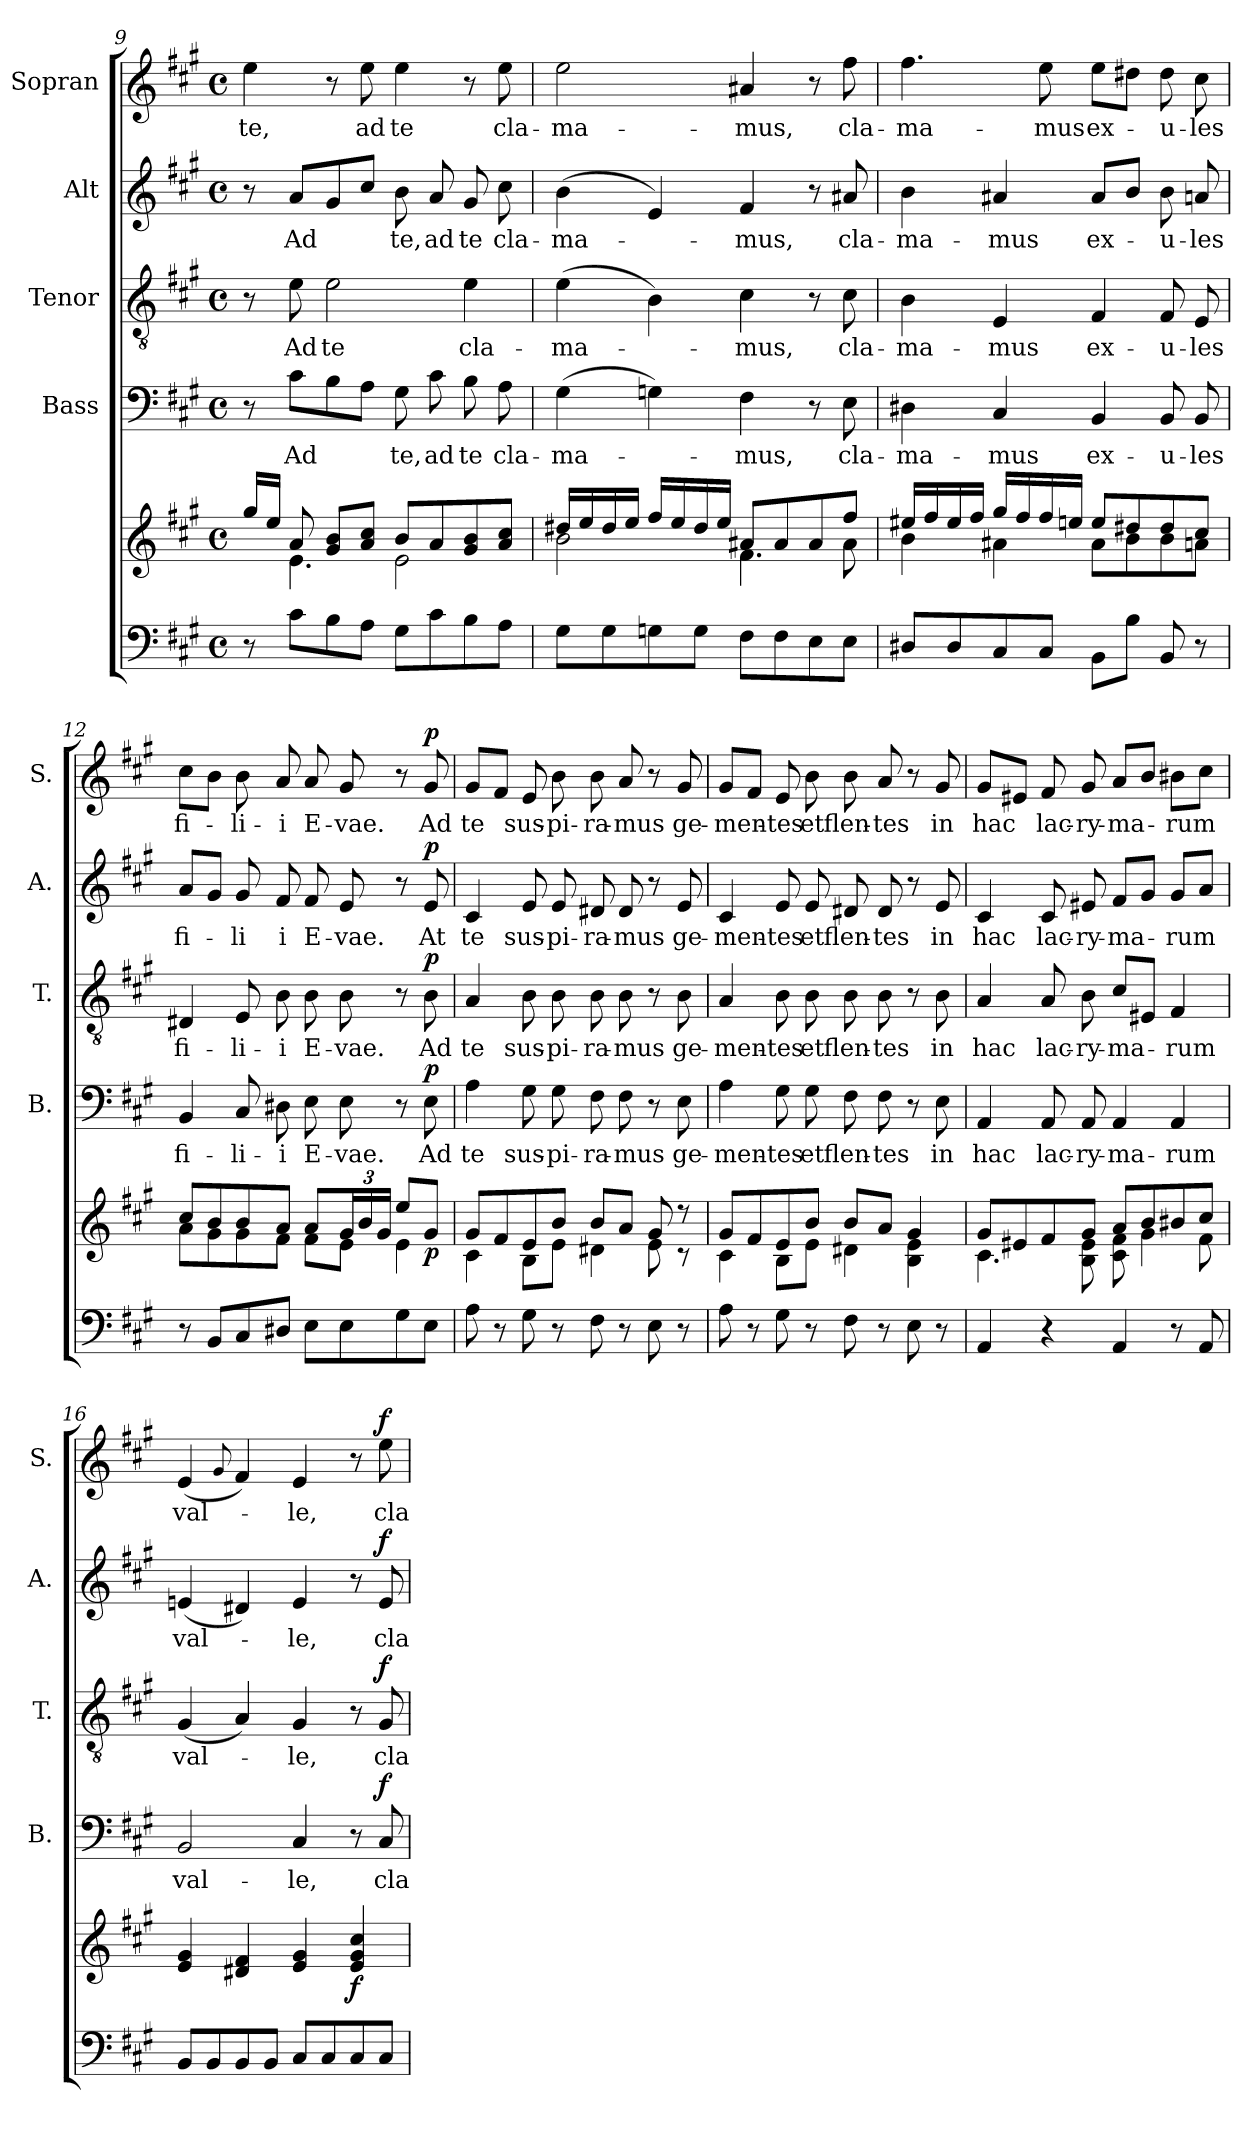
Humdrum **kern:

**kern	**kern	**dynam	**kern	**text	**dynam	**kern	**text	**dynam	**kern	**text	**dynam	**kern	**text	**dynam
*part5	*part5	*part5	*part4	*part4	*part4	*part3	*part3	*part3	*part2	*part2	*part2	*part1	*part1	*part1
*staff6	*staff5	*staff5/6	*staff4	*staff4	*staff4	*staff3	*staff3	*staff3	*staff2	*staff2	*staff2	*staff1	*staff1	*staff1
*	*	*	*I"Bass	*	*	*I"Tenor	*	*	*I"Alt	*	*	*I"Sopran	*	*
*	*	*	*I'B.	*	*	*I'T.	*	*	*I'A.	*	*	*I'S.	*	*
*clefF4	*clefG2	*	*clefF4	*	*	*clefGv2	*	*	*clefG2	*	*	*clefG2	*	*
*k[f#c#g#]	*k[f#c#g#]	*	*k[f#c#g#]	*	*	*k[f#c#g#]	*	*	*k[f#c#g#]	*	*	*k[f#c#g#]	*	*
*A:	*A:	*	*A:	*	*	*A:	*	*	*A:	*	*	*A:	*	*
*M4/4	*M4/4	*	*M4/4	*	*	*M4/4	*	*	*M4/4	*	*	*M4/4	*	*
*met(c)	*met(c)	*	*met(c)	*	*	*met(c)	*	*	*met(c)	*	*	*met(c)	*	*
=9	=9	=9	=9	=9	=9	=9	=9	=9	=9	=9	=9	=9	=9	=9
*	*^	*	*	*	*	*	*	*	*	*	*	*	*	*
!	!	!	!	!	!	!	!	!	!	!	!	!	!	!LO:LY:b	!
8r	16gg#/LL	8ryy	.	8r	.	.	8r	.	.	8r	.	.	4ee\	te,	.
.	16ee/JJ	.	.	.	.	.	.	.	.	.	.	.	.	.	.
!	!	!	!	!	!LO:LY:b	!	!	!LO:LY:b	!	!	!LO:LY:b	!	!	!	!
8c#\L	8a/	4.e\	.	8c#\L	Ad	.	8e\	Ad	.	8a/L	Ad	.	.	.	.
!	!	!	!	!	!	!	!	!LO:LY:b	!	!	!	!	!	!	!
8B\	8g#/ 8b/L	.	.	8B\	.	.	2e\	te	.	8g#/	.	.	8r	.	.
!	!	!	!	!	!	!	!	!	!	!	!	!	!	!LO:LY:b	!
8A\J	8a/ 8cc#/J	.	.	8A\J	.	.	.	.	.	8cc#/J	.	.	8ee\	ad	.
!	!	!	!	!	!LO:LY:b	!	!	!	!	!	!LO:LY:b	!	!	!LO:LY:b	!
8G#\L	8b/L	2e\	.	8G#\	te,	.	.	.	.	8b\	te,	.	4ee\	te	.
!	!	!	!	!	!LO:LY:b	!	!	!	!	!	!LO:LY:b	!	!	!	!
8c#\	8a/	.	.	8c#\	ad	.	.	.	.	8a/	ad	.	.	.	.
!	!	!	!	!	!LO:LY:b	!	!	!LO:LY:b	!	!	!LO:LY:b	!	!	!	!
8B\	8g#/ 8b/	.	.	8B\	te	.	4e\	cla-	.	8g#/	te	.	8r	.	.
!	!	!	!	!	!LO:LY:b	!	!	!	!	!	!LO:LY:b	!	!	!LO:LY:b	!
8A\J	8a/ 8cc#/J	.	.	8A\	cla-	.	.	.	.	8cc#\	cla-	.	8ee\	cla-	.
=10	=10	=10	=10	=10	=10	=10	=10	=10	=10	=10	=10	=10	=10	=10	=10
!	!	!	!	!	!LO:LY:b	!	!	!LO:LY:b	!	!	!LO:LY:b	!	!	!LO:LY:b	!
8G#\L	16dd#X/LL	2b\	.	(>4G#\	-ma-	.	(>4e\	-ma-	.	(>4b\	-ma-	.	2ee\	-ma-	.
.	16ee/	.	.	.	.	.	.	.	.	.	.	.	.	.	.
8G#\	16dd#/	.	.	.	.	.	.	.	.	.	.	.	.	.	.
.	16ee/JJ	.	.	.	.	.	.	.	.	.	.	.	.	.	.
8Gn\	16ff#/LL	.	.	4Gn\)	.	.	4B\)	.	.	4e/)	.	.	.	.	.
.	16ee/	.	.	.	.	.	.	.	.	.	.	.	.	.	.
8G\J	16dd#/	.	.	.	.	.	.	.	.	.	.	.	.	.	.
.	16ee/JJ	.	.	.	.	.	.	.	.	.	.	.	.	.	.
!	!	!	!	!	!LO:LY:b	!	!	!LO:LY:b	!	!	!LO:LY:b	!	!	!LO:LY:b	!
8F#\L	8a#X/L	4.f#\	.	4F#\	-mus,	.	4c#\	-mus,	.	4f#/	-mus,	.	4a#X/	-mus,	.
8F#\	8a#/	.	.	.	.	.	.	.	.	.	.	.	.	.	.
8E\	8a#/	.	.	8r	.	.	8r	.	.	8r	.	.	8r	.	.
!	!	!	!	!	!LO:LY:b	!	!	!LO:LY:b	!	!	!LO:LY:b	!	!	!LO:LY:b	!
8E\J	8ff#/J	8a#\	.	8E\	cla-	.	8c#\	cla-	.	8a#X/	cla-	.	8ff#\	cla-	.
!!LO:PB:g=z
=11	=11	=11	=11	=11	=11	=11	=11	=11	=11	=11	=11	=11	=11	=11	=11
!	!	!	!	!	!LO:LY:b	!	!	!LO:LY:b	!	!	!LO:LY:b	!	!	!LO:LY:b	!
8D#X/L	16ee#X/LL	4b\	.	4D#X\	-ma-	.	4B\	-ma-	.	4b\	-ma-	.	4.ff#\	-ma-	.
.	16ff#/	.	.	.	.	.	.	.	.	.	.	.	.	.	.
8D#/	16ee#/	.	.	.	.	.	.	.	.	.	.	.	.	.	.
.	16ff#/JJ	.	.	.	.	.	.	.	.	.	.	.	.	.	.
!	!	!	!	!	!LO:LY:b	!	!	!LO:LY:b	!	!	!LO:LY:b	!	!	!	!
8C#/	16gg#/LL	4a#X\	.	4C#/	-mus	.	4E/	-mus	.	4a#X/	-mus	.	.	.	.
.	16ff#/	.	.	.	.	.	.	.	.	.	.	.	.	.	.
!	!	!	!	!	!	!	!	!	!	!	!	!	!	!LO:LY:b	!
8C#/J	16ff#/	.	.	.	.	.	.	.	.	.	.	.	8ee\	-mus	.
.	16een/JJ	.	.	.	.	.	.	.	.	.	.	.	.	.	.
!	!	!	!	!	!LO:LY:b	!	!	!LO:LY:b	!	!	!LO:LY:b	!	!	!LO:LY:b	!
8BB\L	8ee/L	8a#\L	.	4BB/	ex-	.	4F#/	ex-	.	8a#/L	ex-	.	8ee\L	ex-	.
8B\J	8dd#X/	8b\	.	.	.	.	.	.	.	8b/J	.	.	8dd#X\J	.	.
!	!	!	!	!	!LO:LY:b	!	!	!LO:LY:b	!	!	!LO:LY:b	!	!	!LO:LY:b	!
8BB/	8dd#/	8b\	.	8BB/	-u-	.	8F#/	-u-	.	8b\	-u-	.	8dd#\	-u-	.
!	!	!	!	!	!LO:LY:b	!	!	!LO:LY:b	!	!	!LO:LY:b	!	!	!LO:LY:b	!
8r	8cc#/J	8an\J	.	8BB/	-les	.	8E/	-les	.	8an/	-les	.	8cc#\	-les	.
=12	=12	=12	=12	=12	=12	=12	=12	=12	=12	=12	=12	=12	=12	=12	=12
!	!	!	!	!	!LO:LY:b	!	!	!LO:LY:b	!	!	!LO:LY:b	!	!	!LO:LY:b	!
8r	8cc#/L	8a\L	.	4BB/	fi-	.	4D#X/	fi-	.	8a/L	fi-	.	8cc#\L	fi-	.
8BB/L	8b/	8g#\	.	.	.	.	.	.	.	8g#/J	.	.	8b\J	.	.
!	!	!	!	!	!LO:LY:b	!	!	!LO:LY:b	!	!	!LO:LY:b	!	!	!LO:LY:b	!
8C#/	8b/	8g#\	.	8C#/	-li-	.	8E/	-li-	.	8g#/	-li	.	8b\	-li-	.
!	!	!	!	!	!LO:LY:b	!	!	!LO:LY:b	!	!	!LO:LY:b	!	!	!LO:LY:b	!
8D#X/J	8a/J	8f#\J	.	8D#X\	-i	.	8B\	-i	.	8f#/	i	.	8a/	-i	.
!	!	!	!	!	!LO:LY:b	!	!	!LO:LY:b	!	!	!LO:LY:b	!	!	!LO:LY:b	!
8E\L	8a/L	8f#\L	.	8E\	E-	.	8B\	E-	.	8f#/	E-	.	8a/	E-	.
!	!	!	!	!	!LO:LY:b	!	!	!LO:LY:b	!	!	!LO:LY:b	!	!	!LO:LY:b	!
8E\	24g#/L	8e\J	.	8E\	-vae.	.	8B\	-vae.	.	8e/	-vae.	.	8g#/	-vae.	.
.	24b/	.	.	.	.	.	.	.	.	.	.	.	.	.	.
.	24g#/JJ	.	.	.	.	.	.	.	.	.	.	.	.	.	.
8G#\	8ee/L	4e\	.	8r	.	.	8r	.	.	8r	.	.	8r	.	.
!	!	!	!LO:DY:b	!	!LO:LY:b	!LO:DY:a	!	!LO:LY:b	!LO:DY:a	!	!LO:LY:b	!LO:DY:a	!	!LO:LY:b	!LO:DY:a
8E\J	8g#/J	.	p	8E\	Ad	p	8B\	Ad	p	8e/	At	p	8g#/	Ad	p
=13	=13	=13	=13	=13	=13	=13	=13	=13	=13	=13	=13	=13	=13	=13	=13
!	!	!	!	!	!LO:LY:b	!	!	!LO:LY:b	!	!	!LO:LY:b	!	!	!LO:LY:b	!
8A\	8g#/L	4c#\	.	4A\	te	.	4A/	te	.	4c#/	te	.	8g#/L	te	.
8r	8f#/	.	.	.	.	.	.	.	.	.	.	.	8f#/J	.	.
!	!	!	!	!	!LO:LY:b	!	!	!LO:LY:b	!	!	!LO:LY:b	!	!	!LO:LY:b	!
8G#\	8e/	8B\L	.	8G#\	sus-	.	8B\	sus-	.	8e/	sus-	.	8e/	sus-	.
!	!	!	!	!	!LO:LY:b	!	!	!LO:LY:b	!	!	!LO:LY:b	!	!	!LO:LY:b	!
8r	8b/J	8e\J	.	8G#\	-pi-	.	8B\	-pi-	.	8e/	-pi-	.	8b\	-pi-	.
!	!	!	!	!	!LO:LY:b	!	!	!LO:LY:b	!	!	!LO:LY:b	!	!	!LO:LY:b	!
8F#\	8b/L	4d#X\	.	8F#\	-ra-	.	8B\	-ra-	.	8d#X/	-ra-	.	8b\	-ra-	.
!	!	!	!	!	!LO:LY:b	!	!	!LO:LY:b	!	!	!LO:LY:b	!	!	!LO:LY:b	!
8r	8a/J	.	.	8F#\	-mus	.	8B\	-mus	.	8d#/	-mus	.	8a/	-mus	.
8E\	8g#/	8e\	.	8r	.	.	8r	.	.	8r	.	.	8r	.	.
!	!	!	!	!	!LO:LY:b	!	!	!LO:LY:b	!	!	!LO:LY:b	!	!	!LO:LY:b	!
8r	8r	8r	.	8E\	ge-	.	8B\	ge-	.	8e/	ge-	.	8g#/	ge-	.
!!LO:LB:g=z
=14	=14	=14	=14	=14	=14	=14	=14	=14	=14	=14	=14	=14	=14	=14	=14
!	!	!	!	!	!LO:LY:b	!	!	!LO:LY:b	!	!	!LO:LY:b	!	!	!LO:LY:b	!
8A\	8g#/L	4c#\	.	4A\	-men-	.	4A/	-men-	.	4c#/	-men-	.	8g#/L	-men-	.
8r	8f#/	.	.	.	.	.	.	.	.	.	.	.	8f#/J	.	.
!	!	!	!	!	!LO:LY:b	!	!	!LO:LY:b	!	!	!LO:LY:b	!	!	!LO:LY:b	!
8G#\	8e/	8B\L	.	8G#\	-tes	.	8B\	-tes	.	8e/	-tes	.	8e/	-tes	.
!	!	!	!	!	!LO:LY:b	!	!	!LO:LY:b	!	!	!LO:LY:b	!	!	!LO:LY:b	!
8r	8b/J	8e\J	.	8G#\	et	.	8B\	et	.	8e/	et	.	8b\	et	.
!	!	!	!	!	!LO:LY:b	!	!	!LO:LY:b	!	!	!LO:LY:b	!	!	!LO:LY:b	!
8F#\	8b/L	4d#X\	.	8F#\	flen-	.	8B\	flen-	.	8d#X/	flen-	.	8b\	flen-	.
!	!	!	!	!	!LO:LY:b	!	!	!LO:LY:b	!	!	!LO:LY:b	!	!	!LO:LY:b	!
8r	8a/J	.	.	8F#\	-tes	.	8B\	-tes	.	8d#/	-tes	.	8a/	-tes	.
8E\	4g#/	4B\ 4e\	.	8r	.	.	8r	.	.	8r	.	.	8r	.	.
!	!	!	!	!	!LO:LY:b	!	!	!LO:LY:b	!	!	!LO:LY:b	!	!	!LO:LY:b	!
8r	.	.	.	8E\	in	.	8B\	in	.	8e/	in	.	8g#/	in	.
=15	=15	=15	=15	=15	=15	=15	=15	=15	=15	=15	=15	=15	=15	=15	=15
!	!	!	!	!	!LO:LY:b	!	!	!LO:LY:b	!	!	!LO:LY:b	!	!	!LO:LY:b	!
4AA/	8g#/L	4.c#\	.	4AA/	hac	.	4A/	hac	.	4c#/	hac	.	8g#/L	hac	.
.	8e#X/	.	.	.	.	.	.	.	.	.	.	.	8e#X/J	.	.
!	!	!	!	!	!LO:LY:b	!	!	!LO:LY:b	!	!	!LO:LY:b	!	!	!LO:LY:b	!
4r	8f#/	.	.	8AA/	lac-	.	8A/	lac-	.	8c#/	lac-	.	8f#/	lac-	.
!	!	!	!	!	!LO:LY:b	!	!	!LO:LY:b	!	!	!LO:LY:b	!	!	!LO:LY:b	!
.	8g#/J	8B\ 8e#\	.	8AA/	-ry-	.	8B\	-ry-	.	8e#X/	-ry-	.	8g#/	-ry-	.
!	!	!	!	!	!LO:LY:b	!	!	!LO:LY:b	!	!	!LO:LY:b	!	!	!LO:LY:b	!
4AA/	8a/L	8c#\ 8f#\	.	4AA/	-ma-	.	8c#/L	-ma-	.	8f#/L	-ma-	.	8a/L	-ma-	.
.	8b/	4g#\	.	.	.	.	8E#X/J	.	.	8g#/J	.	.	8b/J	.	.
!	!	!	!	!	!LO:LY:b	!	!	!LO:LY:b	!	!	!LO:LY:b	!	!	!LO:LY:b	!
8r	8b#X/	.	.	4AA/	-rum	.	4F#/	-rum	.	8g#/L	-rum	.	8b#X\L	-rum	.
8AA/	8cc#/J	8f#\	.	.	.	.	.	.	.	8a/J	.	.	8cc#\J	.	.
=16	=16	=16	=16	=16	=16	=16	=16	=16	=16	=16	=16	=16	=16	=16	=16
!	!	!	!	!	!LO:LY:b	!	!	!LO:LY:b	!	!	!LO:LY:b	!	!	!LO:LY:b	!
*	*v	*v	*	*	*	*	*	*	*	*	*	*	*	*	*
8BB/L	4e/ 4g#/	.	2BB/	val-	.	(<4G#/	val-	.	(<4en/	val-	.	(<4e/	val-	.
8BB/	.	.	.	.	.	.	.	.	.	.	.	.	.	.
.	.	.	.	.	.	.	.	.	.	.	.	8qqg#/	.	.
8BB/	4d#X/ 4f#/	.	.	.	.	4A/)	.	.	4d#X/)	.	.	4f#/)	.	.
8BB/J	.	.	.	.	.	.	.	.	.	.	.	.	.	.
!	!	!	!	!LO:LY:b	!	!	!LO:LY:b	!	!	!LO:LY:b	!	!	!LO:LY:b	!
8C#/L	4e/ 4g#/	.	4C#/	-le,	.	4G#/	-le,	.	4e/	-le,	.	4e/	-le,	.
8C#/	.	.	.	.	.	.	.	.	.	.	.	.	.	.
!	!	!LO:DY:b	!	!	!	!	!	!	!	!	!	!	!	!
8C#/	4e/ 4g#/ 4cc#/	f	8r	.	.	8r	.	.	8r	.	.	8r	.	.
!	!	!	!	!LO:LY:b	!LO:DY:a	!	!LO:LY:b	!LO:DY:a	!	!LO:LY:b	!LO:DY:a	!	!LO:LY:b	!LO:DY:a
8C#/J	.	.	8C#/	cla-	f	8G#/	cla-	f	8e/	cla-	f	8ee\	cla-	f
=	=	=	=	=	=	=	=	=	=	=	=	=	=	=
*-	*-	*-	*-	*-	*-	*-	*-	*-	*-	*-	*-	*-	*-	*-
